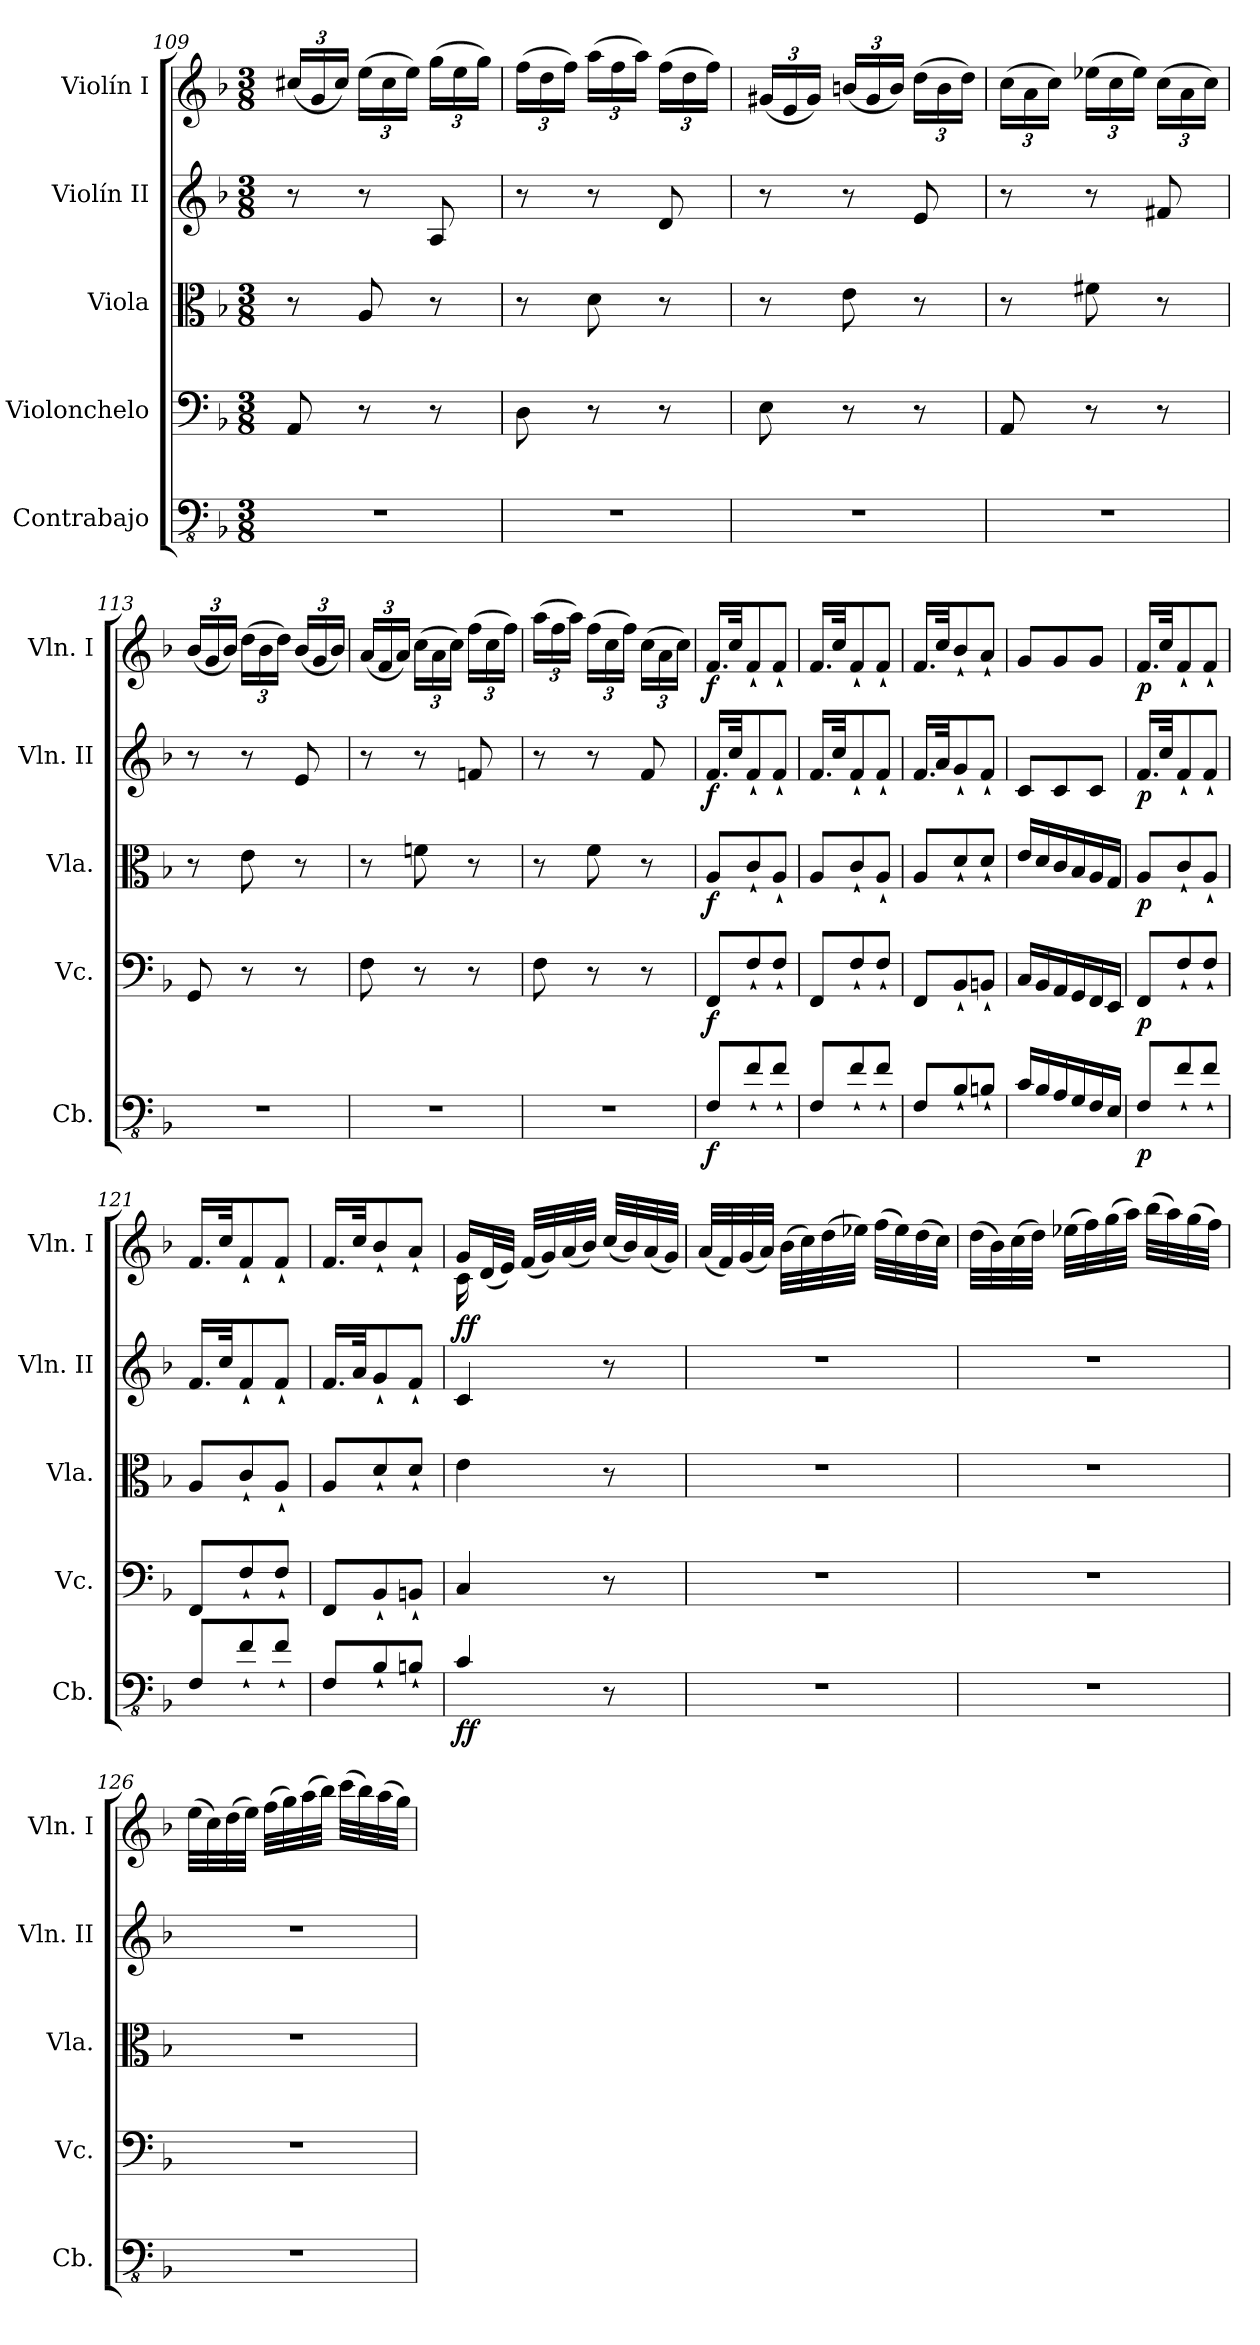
**kern	**dynam	**kern	**dynam	**kern	**dynam	**kern	**dynam	**kern	**dynam
*part5	*part5	*part4	*part4	*part3	*part3	*part2	*part2	*part1	*part1
*staff5	*staff5	*staff4	*staff4	*staff3	*staff3	*staff2	*staff2	*staff1	*staff1
*I"Contrabajo	*	*I"Violonchelo	*	*I"Viola	*	*I"Violín II	*	*I"Violín I	*
*I'Cb.	*	*I'Vc.	*	*I'Vla.	*	*I'Vln. II	*	*I'Vln. I	*
!!LO:PB:g=z
*clefFv4	*	*clefF4	*	*clefC3	*	*clefG2	*	*clefG2	*
*ITrd7c12	*	*	*	*	*	*	*	*	*
*k[b-]	*	*k[b-]	*	*k[b-]	*	*k[b-]	*	*k[b-]	*
*M3/8	*	*M3/8	*	*M3/8	*	*M3/8	*	*M3/8	*
*	*	*	*	*	*	*	*	*Xbrackettup	*
=109	=109	=109	=109	=109	=109	=109	=109	=109	=109
4.r	.	8AA/	.	8r	.	8r	.	(<24cc#X/LL	.
.	.	.	.	.	.	.	.	24g/	.
.	.	.	.	.	.	.	.	24cc#/JJ)	.
.	.	8r	.	8A/	.	8r	.	(>24ee\LL	.
.	.	.	.	.	.	.	.	24cc#\	.
.	.	.	.	.	.	.	.	24ee\JJ)	.
.	.	8r	.	8r	.	8A/	.	(>24gg\LL	.
.	.	.	.	.	.	.	.	24ee\	.
.	.	.	.	.	.	.	.	24gg\JJ)	.
=110	=110	=110	=110	=110	=110	=110	=110	=110	=110
4.r	.	8D\	.	8r	.	8r	.	(>24ff\LL	.
.	.	.	.	.	.	.	.	24dd\	.
.	.	.	.	.	.	.	.	24ff\JJ)	.
.	.	8r	.	8d\	.	8r	.	(>24aa\LL	.
.	.	.	.	.	.	.	.	24ff\	.
.	.	.	.	.	.	.	.	24aa\JJ)	.
.	.	8r	.	8r	.	8d/	.	(>24ff\LL	.
.	.	.	.	.	.	.	.	24dd\	.
.	.	.	.	.	.	.	.	24ff\JJ)	.
=111	=111	=111	=111	=111	=111	=111	=111	=111	=111
4.r	.	8E\	.	8r	.	8r	.	(<24g#X/LL	.
.	.	.	.	.	.	.	.	24e/	.
.	.	.	.	.	.	.	.	24g#/JJ)	.
.	.	8r	.	8e\	.	8r	.	(<24bn/LL	.
.	.	.	.	.	.	.	.	24g#/	.
.	.	.	.	.	.	.	.	24b/JJ)	.
.	.	8r	.	8r	.	8e/	.	(>24dd\LL	.
.	.	.	.	.	.	.	.	24b\	.
.	.	.	.	.	.	.	.	24dd\JJ)	.
=112	=112	=112	=112	=112	=112	=112	=112	=112	=112
4.r	.	8AA/	.	8r	.	8r	.	(>24cc\LL	.
.	.	.	.	.	.	.	.	24a\	.
.	.	.	.	.	.	.	.	24cc\JJ)	.
.	.	8r	.	8f#X\	.	8r	.	(>24ee-X\LL	.
.	.	.	.	.	.	.	.	24cc\	.
.	.	.	.	.	.	.	.	24ee-\JJ)	.
.	.	8r	.	8r	.	8f#X/	.	(>24cc\LL	.
.	.	.	.	.	.	.	.	24a\	.
.	.	.	.	.	.	.	.	24cc\JJ)	.
!!LO:LB:g=z
=113	=113	=113	=113	=113	=113	=113	=113	=113	=113
4.r	.	8GG/	.	8r	.	8r	.	(<24b-/LL	.
.	.	.	.	.	.	.	.	24g/	.
.	.	.	.	.	.	.	.	24b-/JJ)	.
.	.	8r	.	8e\	.	8r	.	(>24dd\LL	.
.	.	.	.	.	.	.	.	24b-\	.
.	.	.	.	.	.	.	.	24dd\JJ)	.
.	.	8r	.	8r	.	8e/	.	(<24b-/LL	.
.	.	.	.	.	.	.	.	24g/	.
.	.	.	.	.	.	.	.	24b-/JJ)	.
=114	=114	=114	=114	=114	=114	=114	=114	=114	=114
4.r	.	8F\	.	8r	.	8r	.	(<24a/LL	.
.	.	.	.	.	.	.	.	24f/	.
.	.	.	.	.	.	.	.	24a/JJ)	.
.	.	8r	.	8fn\	.	8r	.	(>24cc\LL	.
.	.	.	.	.	.	.	.	24a\	.
.	.	.	.	.	.	.	.	24cc\JJ)	.
.	.	8r	.	8r	.	8fn/	.	(>24ff\LL	.
.	.	.	.	.	.	.	.	24cc\	.
.	.	.	.	.	.	.	.	24ff\JJ)	.
=115	=115	=115	=115	=115	=115	=115	=115	=115	=115
4.r	.	8F\	.	8r	.	8r	.	(>24aa\LL	.
.	.	.	.	.	.	.	.	24ff\	.
.	.	.	.	.	.	.	.	24aa\JJ)	.
.	.	8r	.	8f\	.	8r	.	(>24ff\LL	.
.	.	.	.	.	.	.	.	24cc\	.
.	.	.	.	.	.	.	.	24ff\JJ)	.
.	.	8r	.	8r	.	8f/	.	(>24cc\LL	.
.	.	.	.	.	.	.	.	24a\	.
.	.	.	.	.	.	.	.	24cc\JJ)	.
=116	=116	=116	=116	=116	=116	=116	=116	=116	=116
!	!LO:DY:b	!	!LO:DY:b	!	!LO:DY:b	!	!LO:DY:b	!	!LO:DY:b
8FFF/L	f	8FF/L	f	8A/L	f	16.f/LL	f	16.f/LL	f
.	.	.	.	.	.	32cc/JK	.	32cc/JK	.
8FF`/	.	8F`/	.	8c`/	.	8f`/	.	8f`/	.
8FF`/J	.	8F`/J	.	8A`/J	.	8f`/J	.	8f`/J	.
=117	=117	=117	=117	=117	=117	=117	=117	=117	=117
8FFF/L	.	8FF/L	.	8A/L	.	16.f/LL	.	16.f/LL	.
.	.	.	.	.	.	32cc/JK	.	32cc/JK	.
8FF`/	.	8F`/	.	8c`/	.	8f`/	.	8f`/	.
8FF`/J	.	8F`/J	.	8A`/J	.	8f`/J	.	8f`/J	.
!!LO:PB:g=z
=118	=118	=118	=118	=118	=118	=118	=118	=118	=118
8FFF/L	.	8FF/L	.	8A/L	.	16.f/LL	.	16.f/LL	.
.	.	.	.	.	.	32a/JK	.	32cc/JK	.
8BBB-`/	.	8BB-`/	.	8d`/	.	8g`/	.	8b-`/	.
8BBBn`/J	.	8BBn`/J	.	8d`/J	.	8f`/J	.	8a`/J	.
=119	=119	=119	=119	=119	=119	=119	=119	=119	=119
16CC/LL	.	16C/LL	.	16e/LL	.	8c/L	.	8g/L	.
16BBB-i/	.	16BB-i/	.	16d/	.	.	.	.	.
16AAA/	.	16AA/	.	16c/	.	8c/	.	8g/	.
16GGG/	.	16GG/	.	16B-/	.	.	.	.	.
16FFF/	.	16FF/	.	16A/	.	8c/J	.	8g/J	.
16EEE/JJ	.	16EE/JJ	.	16G/JJ	.	.	.	.	.
=120	=120	=120	=120	=120	=120	=120	=120	=120	=120
!	!LO:DY:b	!	!LO:DY:b	!	!LO:DY:b	!	!LO:DY:b	!	!LO:DY:b
8FFF/L	p	8FF/L	p	8A/L	p	16.f/LL	p	16.f/LL	p
.	.	.	.	.	.	32cc/JK	.	32cc/JK	.
8FF`/	.	8F`/	.	8c`/	.	8f`/	.	8f`/	.
8FF`/J	.	8F`/J	.	8A`/J	.	8f`/J	.	8f`/J	.
=121	=121	=121	=121	=121	=121	=121	=121	=121	=121
8FFF/L	.	8FF/L	.	8A/L	.	16.f/LL	.	16.f/LL	.
.	.	.	.	.	.	32cc/JK	.	32cc/JK	.
8FF`/	.	8F`/	.	8c`/	.	8f`/	.	8f`/	.
8FF`/J	.	8F`/J	.	8A`/J	.	8f`/J	.	8f`/J	.
=122	=122	=122	=122	=122	=122	=122	=122	=122	=122
8FFF/L	.	8FF/L	.	8A/L	.	16.f/LL	.	16.f/LL	.
.	.	.	.	.	.	32a/JK	.	32cc/JK	.
8BBB-`/	.	8BB-`/	.	8d`/	.	8g`/	.	8b-`/	.
8BBBn`/J	.	8BBn`/J	.	8d`/J	.	8f`/J	.	8a`/J	.
=123	=123	=123	=123	=123	=123	=123	=123	=123	=123
*	*	*	*	*	*	*	*	*^	*
!	!LO:DY:b	!	!	!	!	!	!	!	!	!LO:DY:b
4CC/	ff	4C/	.	4e\	.	4c/	.	16g/LL	16c\	ff
.	.	.	.	.	.	.	.	(>32d/L	4ryy	.
.	.	.	.	.	.	.	.	32e/JJJ)	.	.
.	.	.	.	.	.	.	.	(>32f/LLL	.	.
.	.	.	.	.	.	.	.	32g/)	.	.
.	.	.	.	.	.	.	.	(>32a/	.	.
.	.	.	.	.	.	.	.	32b-/JJJ)	.	.
8r	.	8r	.	8r	.	8r	.	(>32cc/LLL	.	.
.	.	.	.	.	.	.	.	32b-/)	.	.
.	.	.	.	.	.	.	.	(>32a/	16ryy	.
.	.	.	.	.	.	.	.	32g/JJJ)	.	.
*	*	*	*	*	*	*	*	*v	*v	*
!!LO:LB:g=z
=124	=124	=124	=124	=124	=124	=124	=124	=124	=124
4.r	.	4.r	.	4.r	.	4.r	.	(<32a/LLL	.
.	.	.	.	.	.	.	.	32f/)	.
.	.	.	.	.	.	.	.	(<32g/	.
.	.	.	.	.	.	.	.	32a/JJJ)	.
.	.	.	.	.	.	.	.	(>32b-\LLL	.
.	.	.	.	.	.	.	.	32cc\)	.
.	.	.	.	.	.	.	.	(>32dd\	.
.	.	.	.	.	.	.	.	32ee-X\JJJ)	.
.	.	.	.	.	.	.	.	(>32ff\LLL	.
.	.	.	.	.	.	.	.	32ee-\)	.
.	.	.	.	.	.	.	.	(>32dd\	.
.	.	.	.	.	.	.	.	32cc\JJJ)	.
=125	=125	=125	=125	=125	=125	=125	=125	=125	=125
4.r	.	4.r	.	4.r	.	4.r	.	(>32dd\LLL	.
.	.	.	.	.	.	.	.	32b-\)	.
.	.	.	.	.	.	.	.	(>32cc\	.
.	.	.	.	.	.	.	.	32dd\JJJ)	.
.	.	.	.	.	.	.	.	(>32ee-X\LLL	.
.	.	.	.	.	.	.	.	32ff\)	.
.	.	.	.	.	.	.	.	(>32gg\	.
.	.	.	.	.	.	.	.	32aa\JJJ)	.
.	.	.	.	.	.	.	.	(>32bb-\LLL	.
.	.	.	.	.	.	.	.	32aa\)	.
.	.	.	.	.	.	.	.	(>32gg\	.
.	.	.	.	.	.	.	.	32ff\JJJ)	.
=126	=126	=126	=126	=126	=126	=126	=126	=126	=126
4.r	.	4.r	.	4.r	.	4.r	.	(>32ee\LLL	.
.	.	.	.	.	.	.	.	32cc\)	.
.	.	.	.	.	.	.	.	(>32dd\	.
.	.	.	.	.	.	.	.	32ee\JJJ)	.
.	.	.	.	.	.	.	.	(>32ff\LLL	.
.	.	.	.	.	.	.	.	32gg\)	.
.	.	.	.	.	.	.	.	(>32aa\	.
.	.	.	.	.	.	.	.	32bb-\JJJ)	.
.	.	.	.	.	.	.	.	(>32ccc\LLL	.
.	.	.	.	.	.	.	.	32bb-\)	.
.	.	.	.	.	.	.	.	(>32aa\	.
.	.	.	.	.	.	.	.	32gg\JJJ)	.
=	=	=	=	=	=	=	=	=	=
*-	*-	*-	*-	*-	*-	*-	*-	*-	*-
